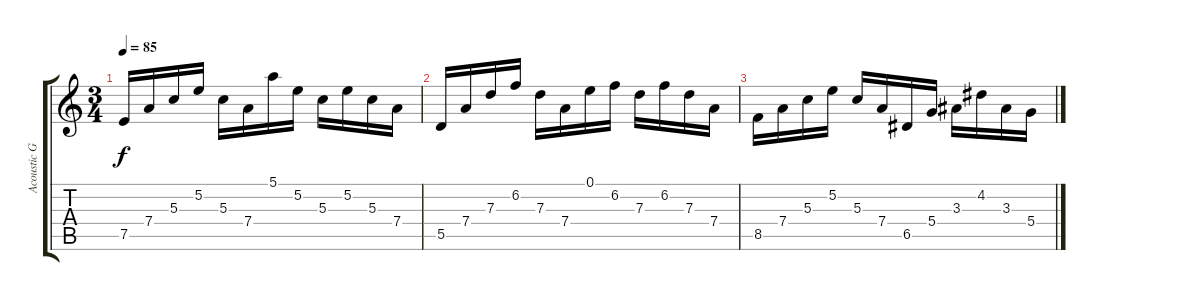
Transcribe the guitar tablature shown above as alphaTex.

\track ("Acoustic Guitar" "Acoustic G") {instrument acousticguitarsteel}
\staff {score tabs}
\tuning (E4 B3 G3 D3 A2 D2) {hide}
\ts (3 4)
\tempo 85
\clef g2
\ks c
7.5.16{dy f volume 6} 7.4.16 5.3.16 5.2.16 5.3.16 7.4.16 5.1.16{volume 5} 5.2.16 5.3.16 5.2.16 5.3.16 7.4.16 |
5.5.16{volume 4} 7.4.16 7.3.16 6.2.16 7.3.16 7.4.16 0.1.16{volume 3} 6.2.16 7.3.16 6.2.16 7.3.16 7.4.16 |
8.5.16{volume 2} 7.4.16 5.3.16 5.2.16 5.3.16 7.4.16 6.5.16{volume 1} 5.4.16 3.3.16 4.2.16 3.3.16 5.4.16
